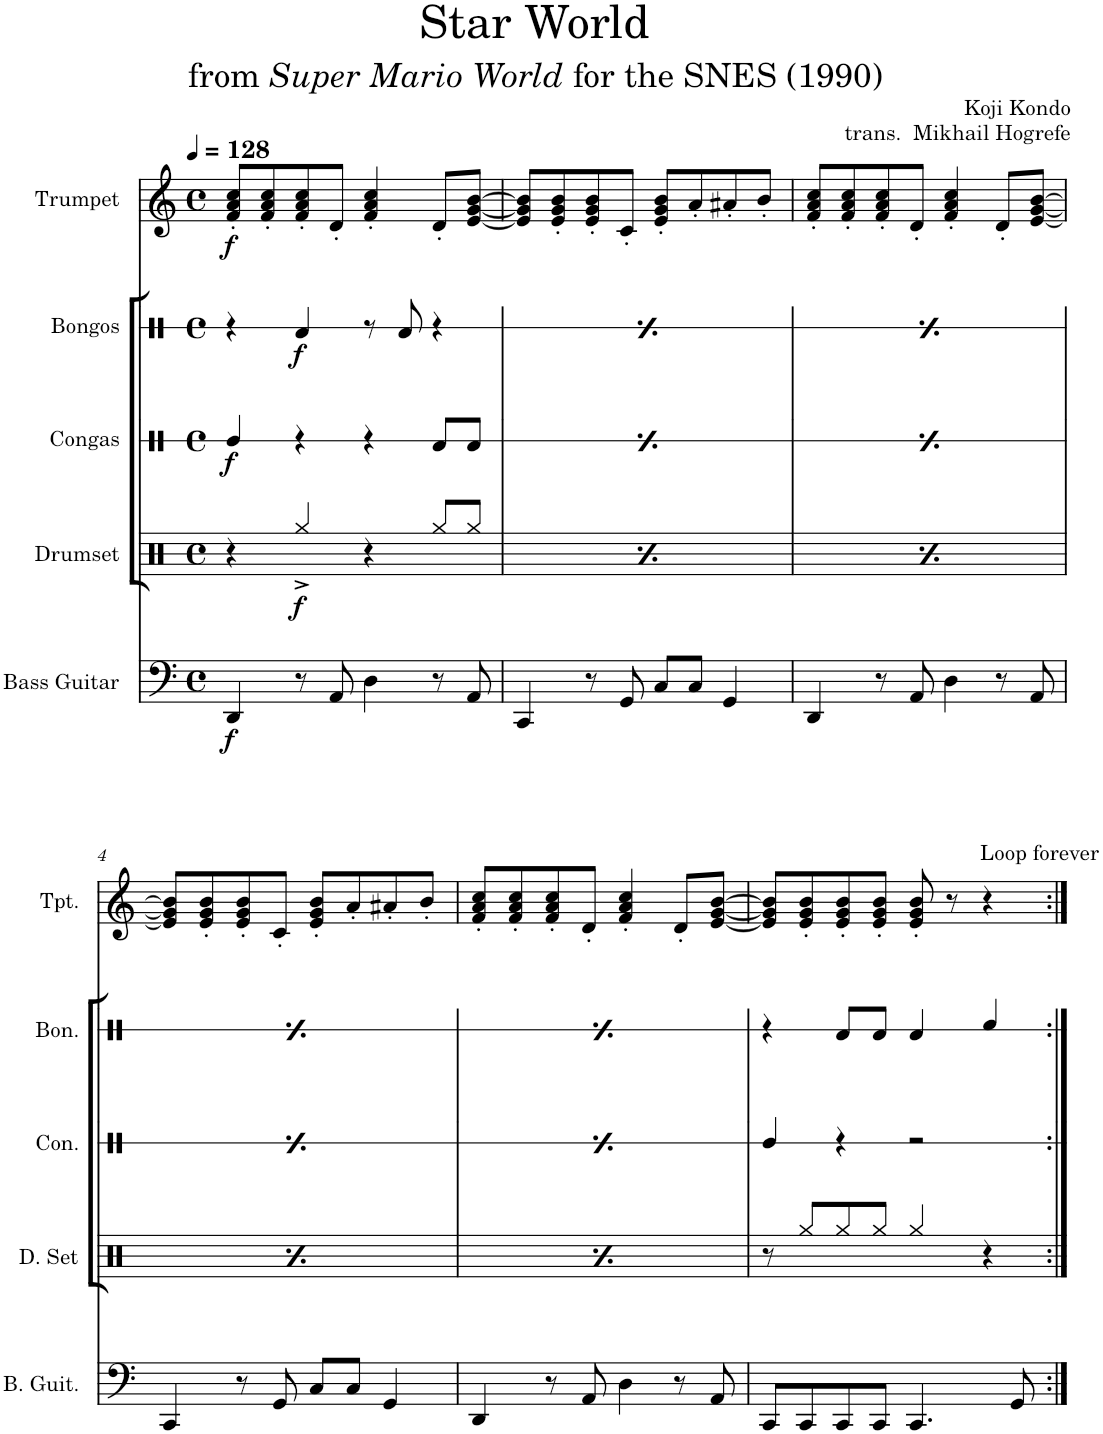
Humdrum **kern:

**kern	**dynam	**kern	**dynam	**kern	**dynam	**kern	**dynam	**kern	**dynam
*part5	*part5	*part4	*part4	*part3	*part3	*part2	*part2	*part1	*part1
*staff5	*staff5	*staff4	*staff4	*staff3	*staff3	*staff2	*staff2	*staff1	*staff1
*I"Bass Guitar	*	*I"Drumset	*	*I"Congas	*	*I"Bongos	*	*I"Trumpet	*
*I'B. Guit.	*	*I'D. Set	*	*I'Con.	*	*I'Bon.	*	*I'Tpt.	*
*	*	*	*	*stria1	*	*stria1	*	*	*
*clefF4	*	*clefX	*	*clefX	*	*clefX	*	*clefG2	*
*	*	*	*	*	*	*	*	*Trd1c2	*
*k[]	*	*k[]	*	*k[]	*	*k[]	*	*k[]	*
*M4/4	*	*M4/4	*	*M4/4	*	*M4/4	*	*M4/4	*
*met(c)	*	*met(c)	*	*met(c)	*	*met(c)	*	*met(c)	*
*MM128	*	*MM128	*	*MM128	*	*MM128	*	*MM128	*
=1	=1	=1	=1	=1	=1	=1	=1	=1	=1
!	!LO:DY:b	!	!	!	!LO:DY:b	!	!	!	!LO:DY:b
4DD/	f	4r	.	4Re/	f	4r	.	8f/' 8a/' 8cc/'L	f
.	.	.	.	.	.	.	.	8f/' 8a/' 8cc/'	.
!	!	!	!LO:DY:b	!	!	!	!LO:DY:b	!	!
8r	.	4Rgg^/	f	4r	.	4Rd/	f	8f/' 8a/' 8cc/'	.
8AA/	.	.	.	.	.	.	.	8d'/J	.
4D\	.	4r	.	4r	.	8r	.	4f/' 4a/' 4cc/'	.
.	.	.	.	.	.	8Rd/	.	.	.
8r	.	8Rgg/L	.	8Rd/L	.	4r	.	8d'/L	.
8AA/	.	8Rgg/J	.	8Rd/J	.	.	.	[8e/ [8g/ [8b/J	.
=2	=2	=2	=2	=2	=2	=2	=2	=2	=2
!	!	!	!	!	!LO:DY:b	!	!	!	!
4CC/	.	4r	.	4Re/	f	4r	.	8e/] 8g/] 8b/]L	.
.	.	.	.	.	.	.	.	8e/' 8g/' 8b/'	.
!	!	!	!LO:DY:b	!	!	!	!LO:DY:b	!	!
8r	.	4Rgg^/	f	4r	.	4Rd/	f	8e/' 8g/' 8b/'	.
8GG/	.	.	.	.	.	.	.	8c'/J	.
8C/L	.	4r	.	4r	.	8r	.	8e/' 8g/' 8b/'L	.
8C/J	.	.	.	.	.	8Rd/	.	8a'/	.
4GG/	.	8Rgg/L	.	8Rd/L	.	4r	.	8a#X'/	.
.	.	8Rgg/J	.	8Rd/J	.	.	.	8b'/J	.
=3	=3	=3	=3	=3	=3	=3	=3	=3	=3
!	!	!	!	!	!LO:DY:b	!	!	!	!
4DD/	.	4r	.	4Re/	f	4r	.	8f/' 8a/' 8cc/'L	.
.	.	.	.	.	.	.	.	8f/' 8a/' 8cc/'	.
!	!	!	!LO:DY:b	!	!	!	!LO:DY:b	!	!
8r	.	4Rgg^/	f	4r	.	4Rd/	f	8f/' 8a/' 8cc/'	.
8AA/	.	.	.	.	.	.	.	8d'/J	.
4D\	.	4r	.	4r	.	8r	.	4f/' 4a/' 4cc/'	.
.	.	.	.	.	.	8Rd/	.	.	.
8r	.	8Rgg/L	.	8Rd/L	.	4r	.	8d'/L	.
8AA/	.	8Rgg/J	.	8Rd/J	.	.	.	[8e/ [8g/ [8b/J	.
!!LO:LB:g=z
=4	=4	=4	=4	=4	=4	=4	=4	=4	=4
!	!	!	!	!	!LO:DY:b	!	!	!	!
4CC/	.	4r	.	4Re/	f	4r	.	8e/] 8g/] 8b/]L	.
.	.	.	.	.	.	.	.	8e/' 8g/' 8b/'	.
!	!	!	!LO:DY:b	!	!	!	!LO:DY:b	!	!
8r	.	4Rgg^/	f	4r	.	4Rd/	f	8e/' 8g/' 8b/'	.
8GG/	.	.	.	.	.	.	.	8c'/J	.
8C/L	.	4r	.	4r	.	8r	.	8e/' 8g/' 8b/'L	.
8C/J	.	.	.	.	.	8Rd/	.	8a'/	.
4GG/	.	8Rgg/L	.	8Rd/L	.	4r	.	8a#X'/	.
.	.	8Rgg/J	.	8Rd/J	.	.	.	8b'/J	.
=5	=5	=5	=5	=5	=5	=5	=5	=5	=5
!	!	!	!	!	!LO:DY:b	!	!	!	!
4DD/	.	4r	.	4Re/	f	4r	.	8f/' 8a/' 8cc/'L	.
.	.	.	.	.	.	.	.	8f/' 8a/' 8cc/'	.
!	!	!	!LO:DY:b	!	!	!	!LO:DY:b	!	!
8r	.	4Rgg^/	f	4r	.	4Rd/	f	8f/' 8a/' 8cc/'	.
8AA/	.	.	.	.	.	.	.	8d'/J	.
4D\	.	4r	.	4r	.	8r	.	4f/' 4a/' 4cc/'	.
.	.	.	.	.	.	8Rd/	.	.	.
8r	.	8Rgg/L	.	8Rd/L	.	4r	.	8d'/L	.
8AA/	.	8Rgg/J	.	8Rd/J	.	.	.	[8e/ [8g/ [8b/J	.
=6	=6	=6	=6	=6	=6	=6	=6	=6	=6
8CC/L	.	8r	.	4Re/	.	4r	.	8e/] 8g/] 8b/]L	.
8CC/	.	8Rgg/L	.	.	.	.	.	8e/' 8g/' 8b/'	.
8CC/	.	8Rgg/	.	4r	.	8Rd/L	.	8e/' 8g/' 8b/'	.
8CC/J	.	8Rgg/J	.	.	.	8Rd/J	.	8e/' 8g/' 8b/'J	.
4.CC/	.	4Rgg/	.	2r	.	4Rd/	.	8e/' 8g/' 8b/'	.
.	.	.	.	.	.	.	.	8r	.
!	!	!	!	!	!	!	!	!LO:TX:a:t=Loop forever	!
.	.	4r	.	.	.	4Rf/	.	4r	.
8GG/	.	.	.	.	.	.	.	.	.
=:|!	=:|!	=:|!	=:|!	=:|!	=:|!	=:|!	=:|!	=:|!	=:|!
*-	*-	*-	*-	*-	*-	*-	*-	*-	*-
